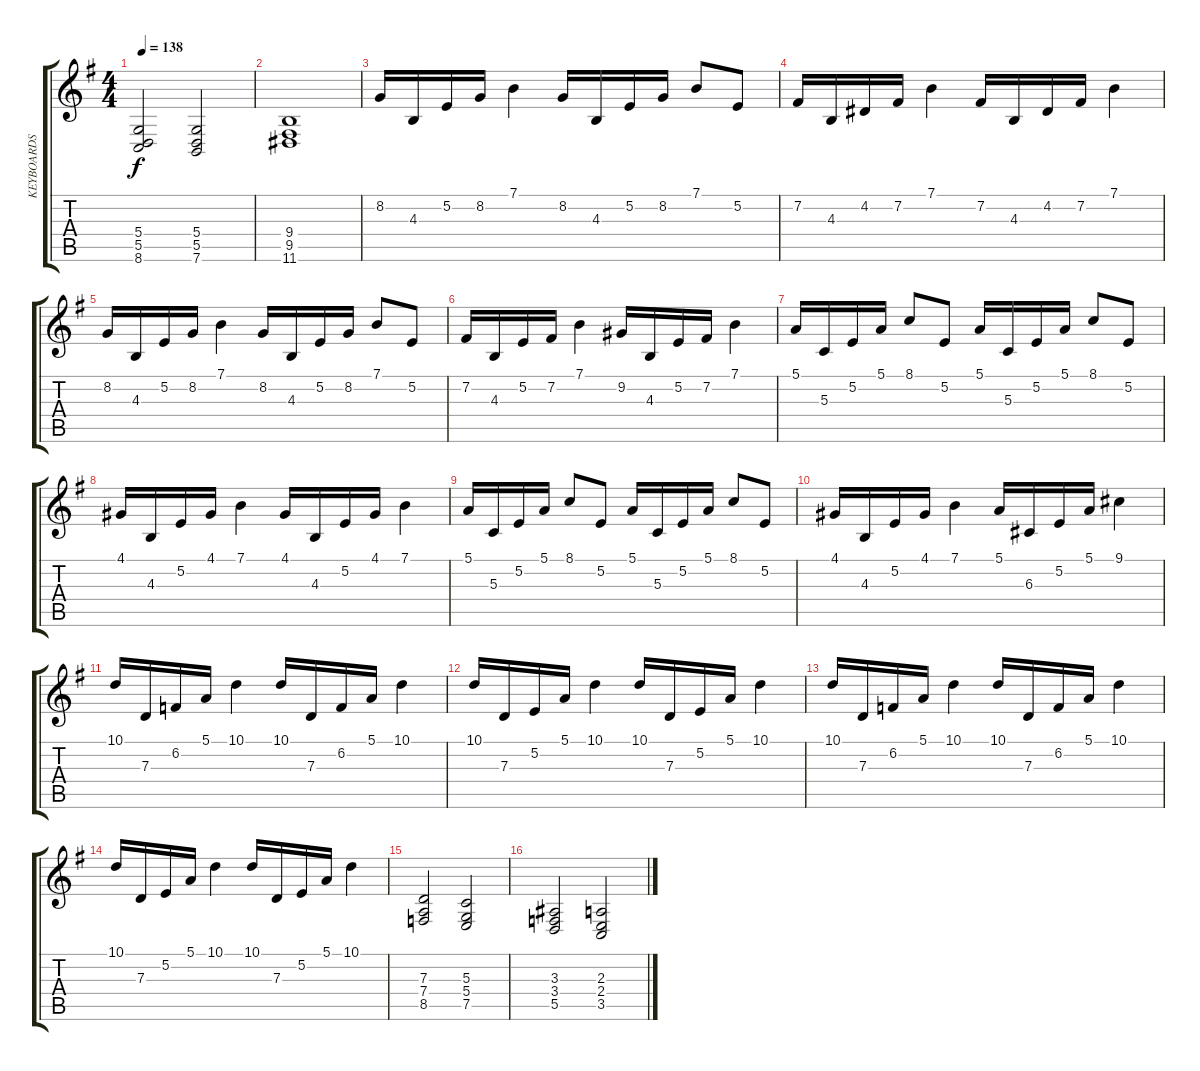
\track ("KEYBOARDS" "KEYBOARDS") {instrument synthstrings1}
\staff {score tabs}
\tuning (E4 B3 G3 D3 A2 E2) {hide}
\ts (4 4)
\tempo 138
\clef g2
\ks eminor
(5.4 5.5 8.6).2{dy f} (5.4 5.5 7.6).2 |
(9.4 9.5 11.6).1 |
8.2.16 4.3.16 5.2.16 8.2.16 7.1.4 8.2.16 4.3.16 5.2.16 8.2.16 7.1.8 5.2.8 |
7.2.16 4.3.16 4.2.16 7.2.16 7.1.4 7.2.16 4.3.16 4.2.16 7.2.16 7.1.4 |
8.2.16 4.3.16 5.2.16 8.2.16 7.1.4 8.2.16 4.3.16 5.2.16 8.2.16 7.1.8 5.2.8 |
7.2.16 4.3.16 5.2.16 7.2.16 7.1.4 9.2.16 4.3.16 5.2.16 7.2.16 7.1.4 |
5.1.16 5.3.16 5.2.16 5.1.16 8.1.8 5.2.8 5.1.16 5.3.16 5.2.16 5.1.16 8.1.8 5.2.8 |
4.1.16 4.3.16 5.2.16 4.1.16 7.1.4 4.1.16 4.3.16 5.2.16 4.1.16 7.1.4 |
5.1.16 5.3.16 5.2.16 5.1.16 8.1.8 5.2.8 5.1.16 5.3.16 5.2.16 5.1.16 8.1.8 5.2.8 |
4.1.16 4.3.16 5.2.16 4.1.16 7.1.4 5.1.16 6.3.16 5.2.16 5.1.16 9.1.4 |
10.1.16 7.3.16 6.2.16 5.1.16 10.1.4 10.1.16 7.3.16 6.2.16 5.1.16 10.1.4 |
10.1.16 7.3.16 5.2.16 5.1.16 10.1.4 10.1.16 7.3.16 5.2.16 5.1.16 10.1.4 |
10.1.16 7.3.16 6.2.16 5.1.16 10.1.4 10.1.16 7.3.16 6.2.16 5.1.16 10.1.4 |
10.1.16 7.3.16 5.2.16 5.1.16 10.1.4 10.1.16 7.3.16 5.2.16 5.1.16 10.1.4 |
(7.3 7.4 8.5).2 (5.3 5.4 7.5).2 |
(3.3 3.4 5.5).2 (2.3 2.4 3.5).2
